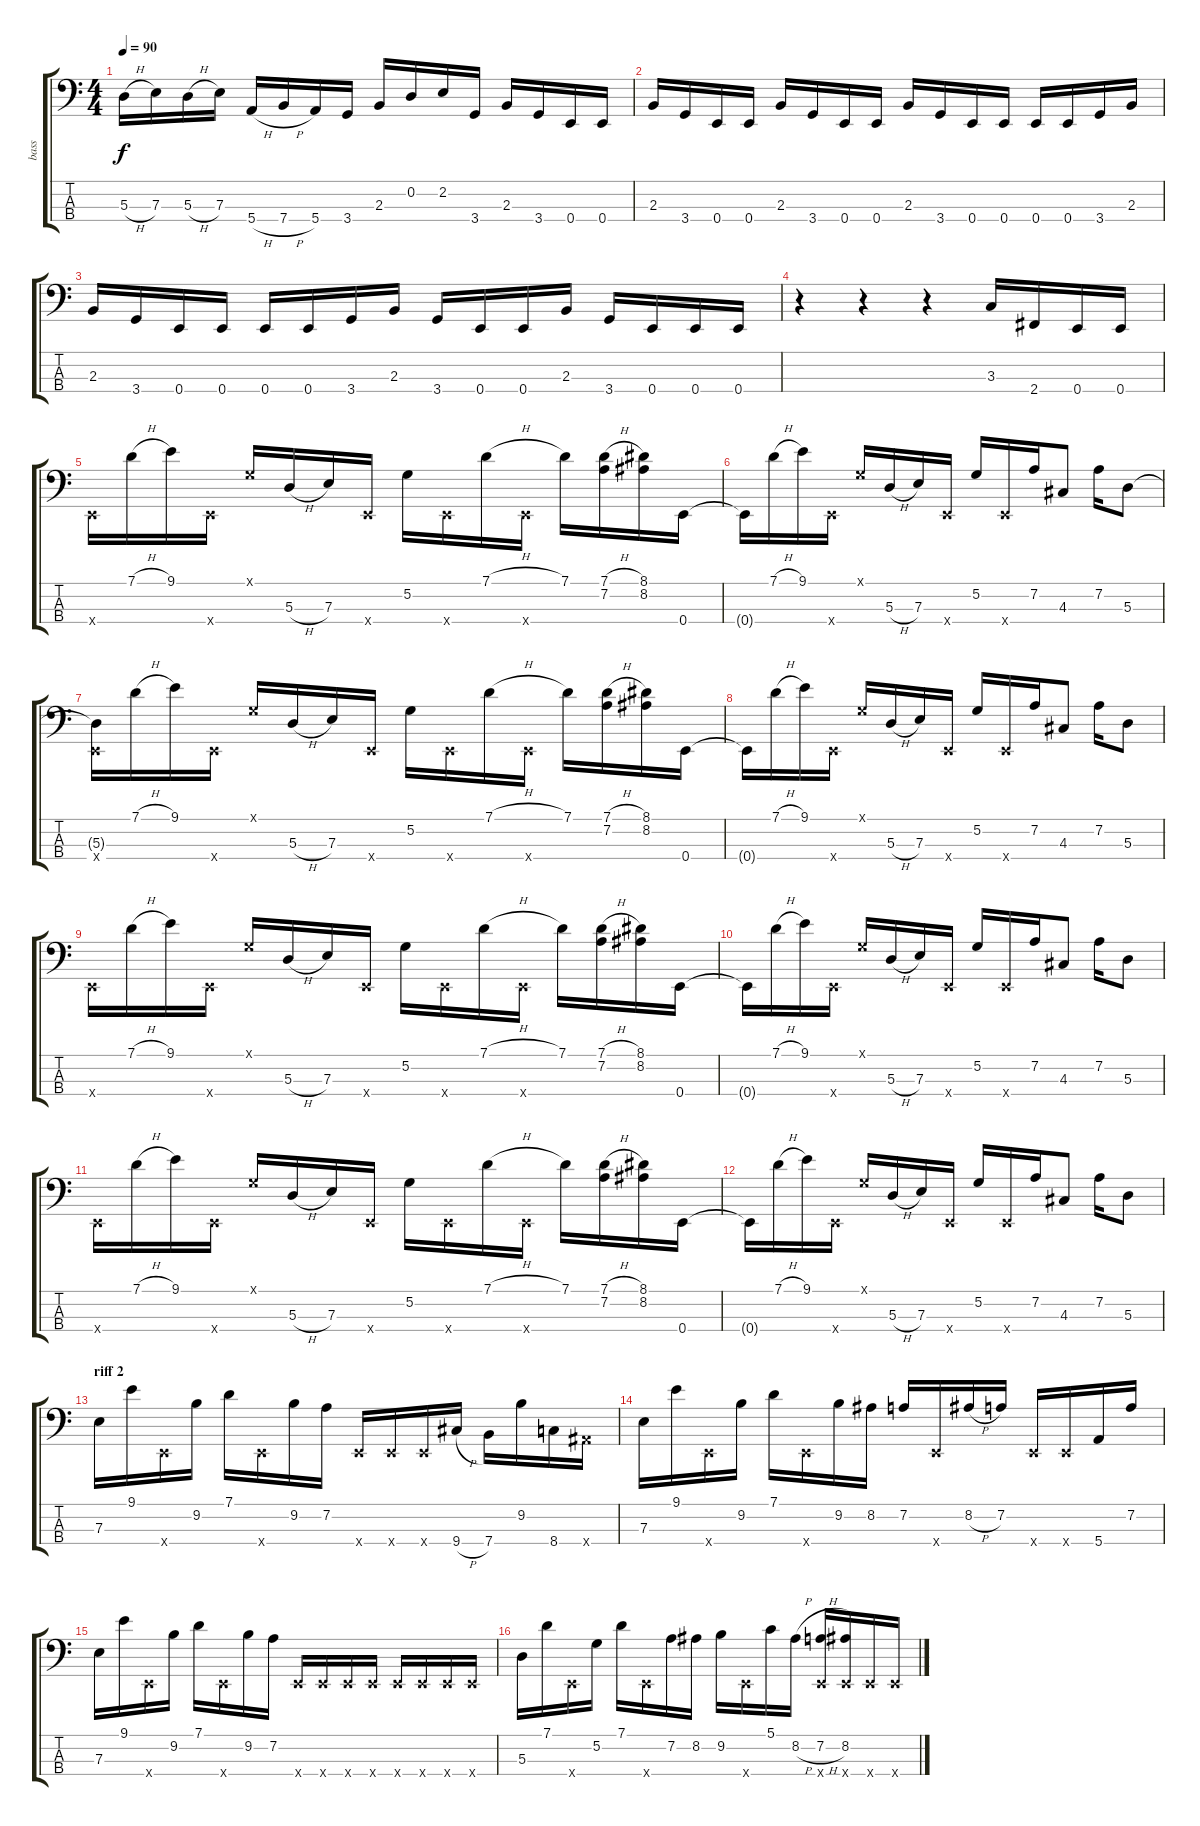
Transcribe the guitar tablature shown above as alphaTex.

\track ("bass" "bass") {instrument slapbass1}
\staff {score tabs}
\tuning (G2 D2 A1 E1) {hide}
\ts (4 4)
\tempo 90
\clef f4
\ks c
5.3{h}.16{dy f} 7.3.16 5.3{h}.16 7.3.16 5.4{h}.16 7.4{h}.16 5.4.16 3.4.16 2.3.16 0.2.16 2.2.16 3.4.16 2.3.16 3.4.16 0.4.16 0.4.16 |
2.3.16 3.4.16 0.4.16 0.4.16 2.3.16 3.4.16 0.4.16 0.4.16 2.3.16 3.4.16 0.4.16 0.4.16 0.4.16 0.4.16 3.4.16 2.3.16 |
2.3.16 3.4.16 0.4.16 0.4.16 0.4.16 0.4.16 3.4.16 2.3.16 3.4.16 0.4.16 0.4.16 2.3.16 3.4.16 0.4.16 0.4.16 0.4.16 |
r.4 r.4 r.4 3.3.16 2.4.16 0.4.16 0.4.16 |
0.4{x}.16{instrument slapbass1} 7.1{h}.16 9.1.16 0.4{x}.16 0.1{x}.16 5.3{h}.16 7.3.16 0.4{x}.16 5.2.16 0.4{x}.16 7.1{h}.16 0.4{x}.16 7.1.16 (7.1{h} 7.2).16 (8.1 8.2).16 0.4.16 |
0.4{t}.16 7.1{h}.16 9.1.16 0.4{x}.16 0.1{x}.16 5.3{h}.16 7.3.16 0.4{x}.16 5.2.16 0.4{x}.16 7.2.16 4.3.8 7.2.16 5.3.8 |
(5.3{t} 0.4{x}).16 7.1{h}.16 9.1.16 0.4{x}.16 0.1{x}.16 5.3{h}.16 7.3.16 0.4{x}.16 5.2.16 0.4{x}.16 7.1{h}.16 0.4{x}.16 7.1.16 (7.1{h} 7.2).16 (8.1 8.2).16 0.4.16 |
0.4{t}.16 7.1{h}.16 9.1.16 0.4{x}.16 0.1{x}.16 5.3{h}.16 7.3.16 0.4{x}.16 5.2.16 0.4{x}.16 7.2.16 4.3.8 7.2.16 5.3.8 |
0.4{x}.16 7.1{h}.16 9.1.16 0.4{x}.16 0.1{x}.16 5.3{h}.16 7.3.16 0.4{x}.16 5.2.16 0.4{x}.16 7.1{h}.16 0.4{x}.16 7.1.16 (7.1{h} 7.2).16 (8.1 8.2).16 0.4.16 |
0.4{t}.16 7.1{h}.16 9.1.16 0.4{x}.16 0.1{x}.16 5.3{h}.16 7.3.16 0.4{x}.16 5.2.16 0.4{x}.16 7.2.16 4.3.8 7.2.16 5.3.8 |
0.4{x}.16 7.1{h}.16 9.1.16 0.4{x}.16 0.1{x}.16 5.3{h}.16 7.3.16 0.4{x}.16 5.2.16 0.4{x}.16 7.1{h}.16 0.4{x}.16 7.1.16 (7.1{h} 7.2).16 (8.1 8.2).16 0.4.16 |
0.4{t}.16 7.1{h}.16 9.1.16 0.4{x}.16 0.1{x}.16 5.3{h}.16 7.3.16 0.4{x}.16 5.2.16 0.4{x}.16 7.2.16 4.3.8 7.2.16 5.3.8 |
\section ("" "riff 2")
7.3.16 9.1.16 0.4{x}.16 9.2.16 7.1.16 0.4{x}.16 9.2.16 7.2.16 0.4{x}.16 0.4{x}.16 0.4{x}.16 9.4{h}.16 7.4.16 9.2.16 8.4.16 6.4{x}.16 |
7.3.16 9.1.16 0.4{x}.16 9.2.16 7.1.16 0.4{x}.16 9.2.16 8.2.16 7.2.16 0.4{x}.16 8.2{h}.16 7.2.16 0.4{x}.16 0.4{x}.16 5.4.16 7.2.16 |
7.3.16 9.1.16 0.4{x}.16 9.2.16 7.1.16 0.4{x}.16 9.2.16 7.2.16 0.4{x}.16 0.4{x}.16 0.4{x}.16 0.4{x}.16 0.4{x}.16 0.4{x}.16 0.4{x}.16 0.4{x}.16 |
5.3.16 7.1.16 0.4{x}.16 5.2.16 7.1.16 0.4{x}.16 7.2.16 8.2.16 9.2.16 0.4{x}.16 5.1.16 8.2{h}.16 (7.2{h} 0.4{x}).16 (8.2 0.4{x}).16 0.4{x}.16 0.4{x}.16
